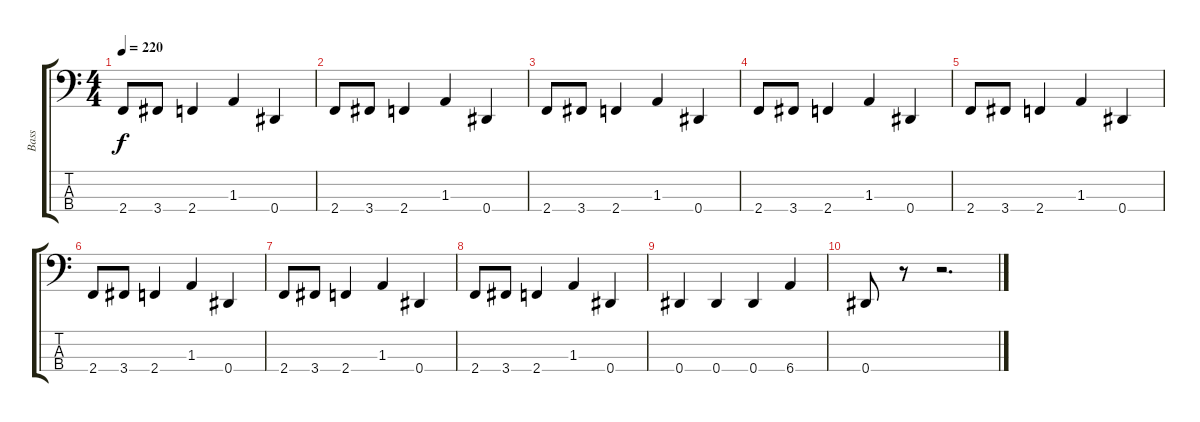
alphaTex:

\track ("Bass" "Bass") {instrument slapbass2}
\staff {score tabs}
\tuning (Gb2 Db2 Ab1 Eb1) {hide}
\ts (4 4)
\tempo 220
\clef f4
\ks c
2.4.8{dy f} 3.4.8 2.4.4 1.3.4 0.4.4 |
2.4.8 3.4.8 2.4.4 1.3.4 0.4.4 |
2.4.8 3.4.8 2.4.4 1.3.4 0.4.4 |
2.4.8 3.4.8 2.4.4 1.3.4 0.4.4 |
2.4.8 3.4.8 2.4.4 1.3.4 0.4.4 |
2.4.8 3.4.8 2.4.4 1.3.4 0.4.4 |
2.4.8 3.4.8 2.4.4 1.3.4 0.4.4 |
2.4.8 3.4.8 2.4.4 1.3.4 0.4.4 |
0.4.4 0.4.4 0.4.4 6.4.4 |
0.4.8 r.8 r.2{d}
